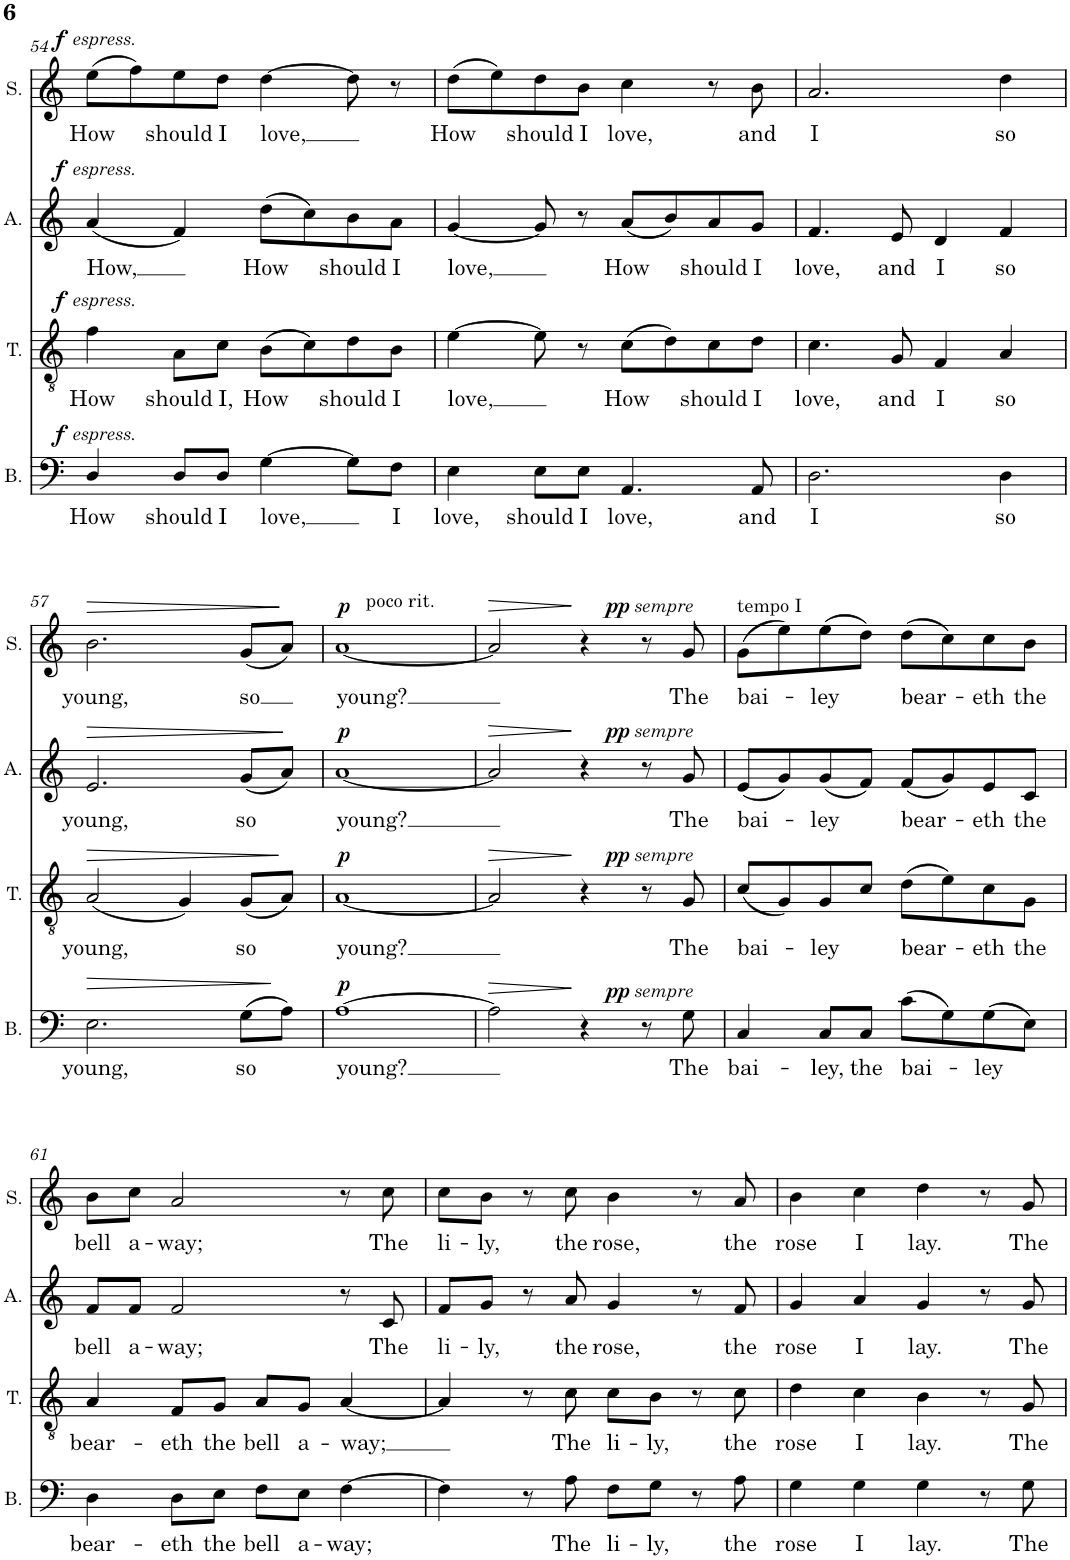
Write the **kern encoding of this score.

**kern	**text	**dynam	**kern	**text	**dynam	**kern	**text	**dynam	**kern	**text	**dynam
*part4	*part4	*part4	*part3	*part3	*part3	*part2	*part2	*part2	*part1	*part1	*part1
*staff4	*staff4	*staff4	*staff3	*staff3	*staff3	*staff2	*staff2	*staff2	*staff1	*staff1	*staff1
*I"Basso	*	*	*I"Tenore	*	*	*I"Contralto	*	*	*I"Soprano	*	*
*I'B.	*	*	*I'T.	*	*	*	*	*	*I'S.	*	*
!!LO:PB:g=z
*clefF4	*	*	*clefGv2	*	*	*clefG2	*	*	*clefG2	*	*
*k[]	*	*	*k[]	*	*	*k[]	*	*	*k[]	*	*
*M4/4	*	*	*M4/4	*	*	*M4/4	*	*	*M4/4	*	*
=54	=54	=54	=54	=54	=54	=54	=54	=54	=54	=54	=54
!	!LO:LY:b	!LO:DY:a	!	!LO:LY:b	!	!	!LO:LY:b	!	!	!LO:LY:b	!
!	!	!LO:DY:n=1:a	!	!	!LO:DY:a	!	!	!	!	!	!
!	!	!	!	!	!LO:DY:n=1:a	!	!	!LO:DY:a	!	!	!
!	!	!	!	!	!	!	!	!LO:DY:n=1:a	!	!	!LO:DY:a
!	!	!	!	!	!	!	!	!	!	!	!LO:DY:n=1:a
4D/	How	f other-dynamics	4f\	How	f other-dynamics	(4a/	How,	f other-dynamics	(8ee\L	How	f other-dynamics
.	.	.	.	.	.	.	.	.	8ff\)	.	.
!	!LO:LY:b	!	!	!LO:LY:b	!	!	!	!	!	!LO:LY:b	!
8D/L	should	.	8A\L	should	.	4f/)	.	.	8ee\	should	.
!	!LO:LY:b	!	!	!LO:LY:b	!	!	!	!	!	!LO:LY:b	!
8D/J	I	.	8c\J	I,	.	.	.	.	8dd\J	I	.
!	!LO:LY:b	!	!	!LO:LY:b	!	!	!LO:LY:b	!	!	!LO:LY:b	!
[4G\	love,	.	(8B\L	How	.	(8dd\L	How	.	[4dd\	love,	.
.	.	.	8c\)	.	.	8cc\)	.	.	.	.	.
!	!	!	!	!LO:LY:b	!	!	!LO:LY:b	!	!	!	!
8G\L]	.	.	8d\	should	.	8b\	should	.	8dd\]	.	.
!	!LO:LY:b	!	!	!LO:LY:b	!	!	!LO:LY:b	!	!	!	!
8F\J	I	.	8B\J	I	.	8a\J	I	.	8r	.	.
=55	=55	=55	=55	=55	=55	=55	=55	=55	=55	=55	=55
!	!LO:LY:b	!	!	!LO:LY:b	!	!	!LO:LY:b	!	!	!LO:LY:b	!
4E\	love,	.	[4e\	love,	.	[4g/	love,	.	(8dd\L	How	.
.	.	.	.	.	.	.	.	.	8ee\)	.	.
!	!LO:LY:b	!	!	!	!	!	!	!	!	!LO:LY:b	!
8E\L	should	.	8e\]	.	.	8g/]	.	.	8dd\	should	.
!	!LO:LY:b	!	!	!	!	!	!	!	!	!LO:LY:b	!
8E\J	I	.	8r	.	.	8r	.	.	8b\J	I	.
!	!LO:LY:b	!	!	!LO:LY:b	!	!	!LO:LY:b	!	!	!LO:LY:b	!
4.AA/	love,	.	(8c\L	How	.	(8a/L	How	.	4cc\	love,	.
.	.	.	8d\)	.	.	8b/)	.	.	.	.	.
!	!	!	!	!LO:LY:b	!	!	!LO:LY:b	!	!	!	!
.	.	.	8c\	should	.	8a/	should	.	8r	.	.
!	!LO:LY:b	!	!	!LO:LY:b	!	!	!LO:LY:b	!	!	!LO:LY:b	!
8AA/	and	.	8d\J	I	.	8g/J	I	.	8b\	and	.
=56	=56	=56	=56	=56	=56	=56	=56	=56	=56	=56	=56
!	!LO:LY:b	!	!	!LO:LY:b	!	!	!LO:LY:b	!	!	!LO:LY:b	!
2.D\	I	.	4.c\	love,	.	4.f/	love,	.	2.a/	I	.
!	!	!	!	!LO:LY:b	!	!	!LO:LY:b	!	!	!	!
.	.	.	8G/	and	.	8e/	and	.	.	.	.
!	!	!	!	!LO:LY:b	!	!	!LO:LY:b	!	!	!	!
.	.	.	4F/	I	.	4d/	I	.	.	.	.
!	!LO:LY:b	!	!	!LO:LY:b	!	!	!LO:LY:b	!	!	!LO:LY:b	!
4D\	so	.	4A/	so	.	4f/	so	.	4dd\	so	.
!!LO:LB:g=z
=57	=57	=57	=57	=57	=57	=57	=57	=57	=57	=57	=57
!	!LO:LY:b	!LO:HP:b	!	!LO:LY:b	!LO:HP:b	!	!LO:LY:b	!LO:HP:b	!	!LO:LY:b	!LO:HP:b
2.E\	young,	>	(2A/	young,	>	2.e/	young,	>	2.b\	young,	>
.	.	.	4G/)	.	.	.	.	.	.	.	.
!	!LO:LY:b	!	!	!LO:LY:b	!	!	!LO:LY:b	!	!	!LO:LY:b	!
(8G\L	so	.	(8G/L	so	.	(8g/L	so	.	(8g/L	so	.
8A\J)	.	]	8A/J)	.	]	8a/J)	.	]	8a/J)	.	]
=58	=58	=58	=58	=58	=58	=58	=58	=58	=58	=58	=58
!	!	!	!	!	!	!	!	!	!LO:TX:a:t=poco rit.	!	!
!	!LO:LY:b	!LO:DY:a	!	!LO:LY:b	!LO:DY:a	!	!LO:LY:b	!LO:DY:a	!	!LO:LY:b	!LO:DY:a
[1A	young?	p	[1A	young?	p	[1a	young?	p	[1a	young?	p
=59	=59	=59	=59	=59	=59	=59	=59	=59	=59	=59	=59
!	!	!LO:HP:b	!	!	!LO:HP:b	!	!	!LO:HP:b	!	!	!LO:HP:b
2A\]	.	>	2A/]	.	>	2a/]	.	>	2a/]	.	>
4r	.	]	4r	.	]	4r	.	]	4r	.	]
!	!	!LO:DY:a	!	!	!	!	!	!	!	!	!
!	!	!LO:DY:n=1:a	!	!	!LO:DY:a	!	!	!	!	!	!
!	!	!	!	!	!LO:DY:n=1:a	!	!	!LO:DY:a	!	!	!
!	!	!	!	!	!	!	!	!LO:DY:n=1:a	!	!	!LO:DY:a
!	!	!	!	!	!	!	!	!	!	!	!LO:DY:n=1:a
8r	.	pp other-dynamics	8r	.	pp other-dynamics	8r	.	pp other-dynamics	8r	.	pp other-dynamics
!	!LO:LY:b	!	!	!LO:LY:b	!	!	!LO:LY:b	!	!	!LO:LY:b	!
8G\	The	.	8G/	The	.	8g/	The	.	8g/	The	.
=60	=60	=60	=60	=60	=60	=60	=60	=60	=60	=60	=60
!	!	!	!	!	!	!	!	!	!LO:TX:a:t=tempo I	!	!
!	!LO:LY:b	!	!	!LO:LY:b	!	!	!LO:LY:b	!	!	!LO:LY:b	!
4C/	bai-	.	(8c/L	bai-	.	(8e/L	bai-	.	(8g\L	bai-	.
.	.	.	8G/)	.	.	8g/)	.	.	8ee\)	.	.
!	!LO:LY:b	!	!	!LO:LY:b	!	!	!LO:LY:b	!	!	!LO:LY:b	!
8C/L	-ley,	.	8G/	-ley	.	(8g/	-ley	.	(8ee\	-ley	.
!	!LO:LY:b	!	!	!	!	!	!	!	!	!	!
8C/J	the	.	8c/J	.	.	8f/J)	.	.	8dd\J)	.	.
!	!LO:LY:b	!	!	!LO:LY:b	!	!	!LO:LY:b	!	!	!LO:LY:b	!
(8c\L	bai-	.	(8d\L	bear-	.	(8f/L	bear-	.	(8dd\L	bear-	.
8G\)	.	.	8e\)	.	.	8g/)	.	.	8cc\)	.	.
!	!LO:LY:b	!	!	!LO:LY:b	!	!	!LO:LY:b	!	!	!LO:LY:b	!
(8G\	-ley	.	8c\	-eth	.	8e/	-eth	.	8cc\	-eth	.
!	!	!	!	!LO:LY:b	!	!	!LO:LY:b	!	!	!LO:LY:b	!
8E\J)	.	.	8G\J	the	.	8c/J	the	.	8b\J	the	.
!!LO:LB:g=z
=61	=61	=61	=61	=61	=61	=61	=61	=61	=61	=61	=61
!	!LO:LY:b	!	!	!LO:LY:b	!	!	!LO:LY:b	!	!	!LO:LY:b	!
4D\	bear-	.	4A/	bear-	.	8f/L	bell	.	8b\L	bell	.
!	!	!	!	!	!	!	!LO:LY:b	!	!	!LO:LY:b	!
.	.	.	.	.	.	8f/J	a-	.	8cc\J	a-	.
!	!LO:LY:b	!	!	!LO:LY:b	!	!	!LO:LY:b	!	!	!LO:LY:b	!
8D\L	-eth	.	8F/L	-eth	.	2f/	-way;	.	2a/	-way;	.
!	!LO:LY:b	!	!	!LO:LY:b	!	!	!	!	!	!	!
8E\J	the	.	8G/J	the	.	.	.	.	.	.	.
!	!LO:LY:b	!	!	!LO:LY:b	!	!	!	!	!	!	!
8F\L	bell	.	8A/L	bell	.	.	.	.	.	.	.
!	!LO:LY:b	!	!	!LO:LY:b	!	!	!	!	!	!	!
8E\J	a-	.	8G/J	a-	.	.	.	.	.	.	.
!	!LO:LY:b	!	!	!LO:LY:b	!	!	!	!	!	!	!
[4F\	-way;	.	[4A/	-way;	.	8r	.	.	8r	.	.
!	!	!	!	!	!	!	!LO:LY:b	!	!	!LO:LY:b	!
.	.	.	.	.	.	8c/	The	.	8cc\	The	.
=62	=62	=62	=62	=62	=62	=62	=62	=62	=62	=62	=62
!	!	!	!	!	!	!	!LO:LY:b	!	!	!LO:LY:b	!
4F\]	.	.	4A/]	.	.	8f/L	li-	.	8cc\L	li-	.
!	!	!	!	!	!	!	!LO:LY:b	!	!	!LO:LY:b	!
.	.	.	.	.	.	8g/J	-ly,	.	8b\J	-ly,	.
8r	.	.	8r	.	.	8r	.	.	8r	.	.
!	!LO:LY:b	!	!	!LO:LY:b	!	!	!LO:LY:b	!	!	!LO:LY:b	!
8A\	The	.	8c\	The	.	8a/	the	.	8cc\	the	.
!	!LO:LY:b	!	!	!LO:LY:b	!	!	!LO:LY:b	!	!	!LO:LY:b	!
8F\L	li-	.	8c\L	li-	.	4g/	rose,	.	4b\	rose,	.
!	!LO:LY:b	!	!	!LO:LY:b	!	!	!	!	!	!	!
8G\J	-ly,	.	8B\J	-ly,	.	.	.	.	.	.	.
8r	.	.	8r	.	.	8r	.	.	8r	.	.
!	!LO:LY:b	!	!	!LO:LY:b	!	!	!LO:LY:b	!	!	!LO:LY:b	!
8A\	the	.	8c\	the	.	8f/	the	.	8a/	the	.
=63	=63	=63	=63	=63	=63	=63	=63	=63	=63	=63	=63
!	!LO:LY:b	!	!	!LO:LY:b	!	!	!LO:LY:b	!	!	!LO:LY:b	!
4G\	rose	.	4d\	rose	.	4g/	rose	.	4b\	rose	.
!	!LO:LY:b	!	!	!LO:LY:b	!	!	!LO:LY:b	!	!	!LO:LY:b	!
4G\	I	.	4c\	I	.	4a/	I	.	4cc\	I	.
!	!LO:LY:b	!	!	!LO:LY:b	!	!	!LO:LY:b	!	!	!LO:LY:b	!
4G\	lay.	.	4B\	lay.	.	4g/	lay.	.	4dd\	lay.	.
8r	.	.	8r	.	.	8r	.	.	8r	.	.
!	!LO:LY:b	!	!	!LO:LY:b	!	!	!LO:LY:b	!	!	!LO:LY:b	!
8G\	The	.	8G/	The	.	8g/	The	.	8g/	The	.
=	=	=	=	=	=	=	=	=	=	=	=
*-	*-	*-	*-	*-	*-	*-	*-	*-	*-	*-	*-
